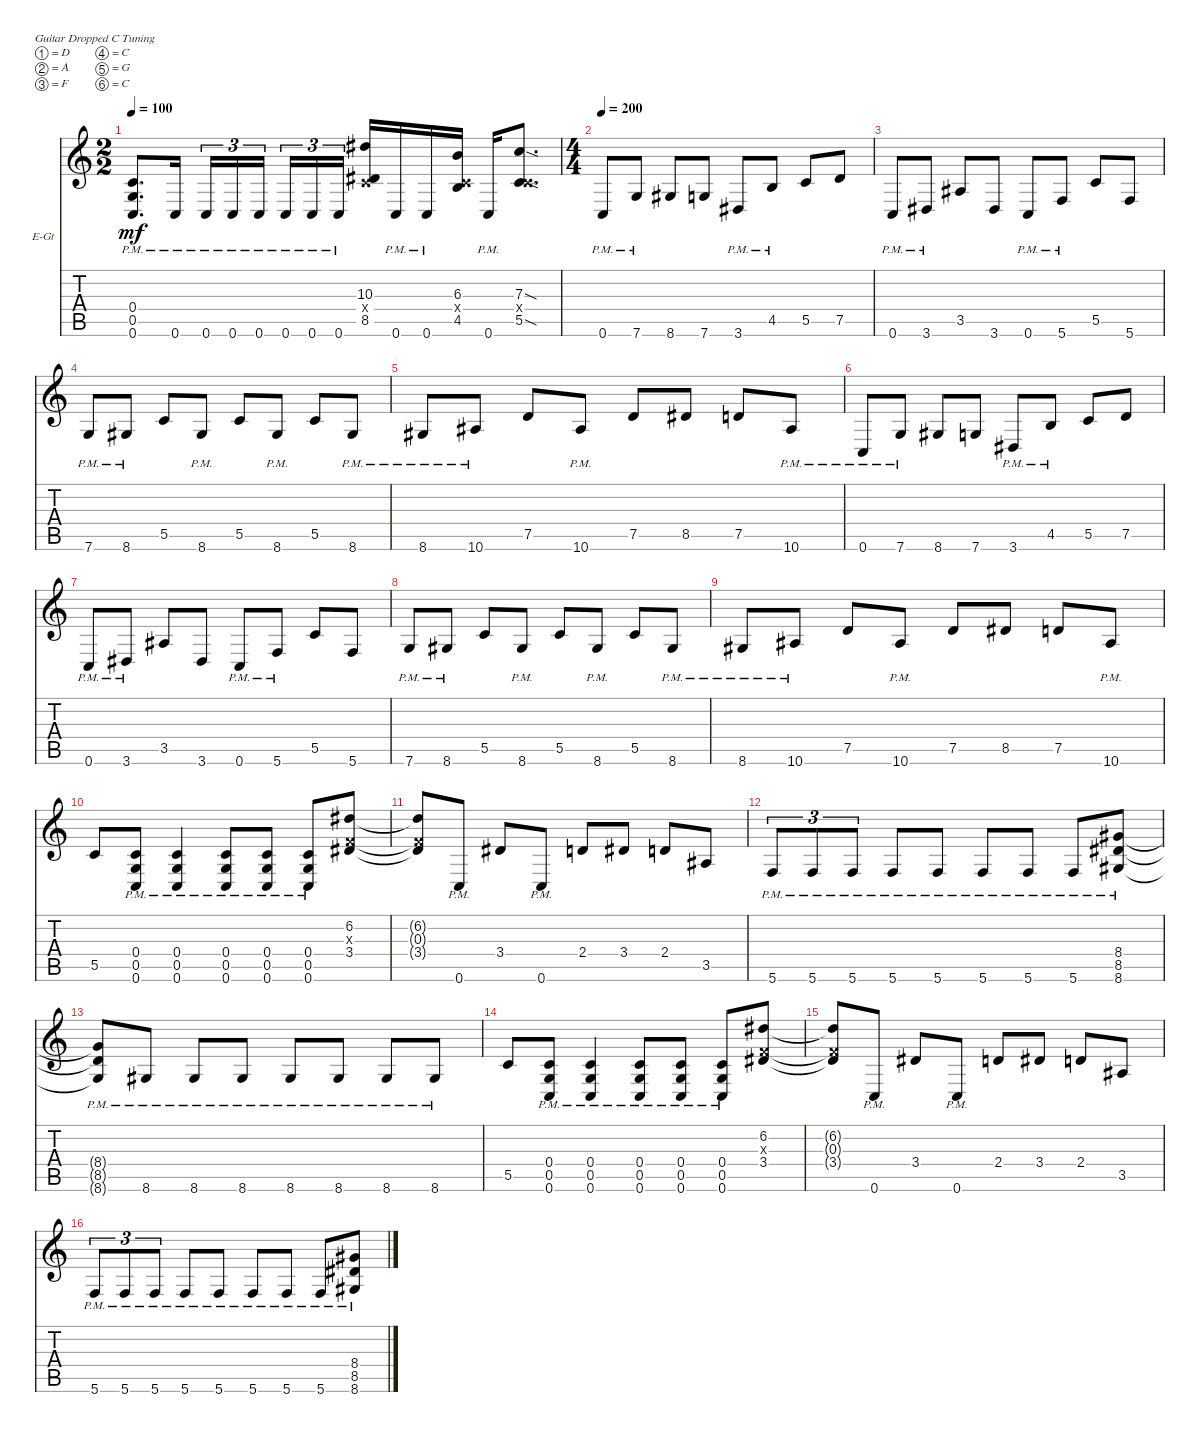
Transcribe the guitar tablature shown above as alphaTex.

\defaultSystemsLayout 4
\bracketExtendMode nobrackets
\firstSystemTrackNameOrientation horizontal
\otherSystemsTrackNameOrientation horizontal
\track ("Rhythm Guitar" "E-Gt") {instrument distortionguitar}
\staff {score tabs}
\tuning (D4 A3 F3 C3 G2 C2)
\ts (2 2)
\tempo 100
\clef g2
\ks c
(0.6{pm} 0.5{pm} 0.4{pm}).8{d dy mf} 0.6{pm}.16 0.6{pm}.16{tu (3 2)} 0.6{pm}.16{tu (3 2)} 0.6{pm}.16{tu (3 2)} 0.6{pm}.16{tu (3 2)} 0.6{pm}.16{tu (3 2)} 0.6{pm}.16{tu (3 2)} (8.5 10.3 0.4{x}).16 0.6{pm}.16 0.6{pm}.16 (4.5 6.3 0.4{x}).16 0.6{pm}.16 (5.5{sod} 7.3{sod} 0.4{x}).8{d} |
\ts (4 4)
\tempo 200
0.6{pm}.8 7.6{pm}.8 8.6.8 7.6.8 3.6{pm}.8 4.5{pm}.8 5.5.8 7.5.8 |
0.6{pm}.8 3.6{pm}.8 3.5.8 3.6.8 0.6{pm}.8 5.6{pm}.8 5.5.8 5.6.8 |
7.6{pm}.8 8.6{pm}.8 5.5.8 8.6{pm}.8 5.5.8 8.6{pm}.8 5.5.8 8.6{pm}.8 |
8.6{pm}.8 10.6{pm}.8 7.5.8 10.6{pm}.8 7.5.8 8.5.8 7.5.8 10.6{pm}.8 |
0.6{pm}.8 7.6{pm}.8 8.6.8 7.6.8 3.6{pm}.8 4.5{pm}.8 5.5.8 7.5.8 |
0.6{pm}.8 3.6{pm}.8 3.5.8 3.6.8 0.6{pm}.8 5.6{pm}.8 5.5.8 5.6.8 |
7.6{pm}.8 8.6{pm}.8 5.5.8 8.6{pm}.8 5.5.8 8.6{pm}.8 5.5.8 8.6{pm}.8 |
8.6{pm}.8 10.6{pm}.8 7.5.8 10.6{pm}.8 7.5.8 8.5.8 7.5.8 10.6{pm}.8 |
5.5.8 (0.6{pm} 0.4{pm} 0.5{pm}).8 (0.6{pm} 0.5{pm} 0.4{pm}).4 (0.6{pm} 0.4{pm} 0.5{pm}).8 (0.6{pm} 0.4{pm} 0.5{pm}).8 (0.6{pm} 0.4{pm} 0.5{pm}).8 (3.4 6.2 0.3{x}).8 |
(3.4{t} 6.2{t} 0.3{x t}).8 0.6{pm}.8 3.4.8 0.6{pm}.8 2.4.8 3.4.8 2.4.8 3.5.8 |
5.6{pm}.8{tu (3 2)} 5.6{pm}.8{tu (3 2)} 5.6{pm}.8{tu (3 2)} 5.6{pm}.8 5.6{pm}.8 5.6{pm}.8 5.6{pm}.8 5.6{pm}.8 (8.6{pm} 8.5 8.4).8 |
(8.6{pm t} 8.5{t} 8.4{t}).8 8.6{pm}.8 8.6{pm}.8 8.6{pm}.8 8.6{pm}.8 8.6{pm}.8 8.6{pm}.8 8.6{pm}.8 |
5.5.8 (0.6{pm} 0.4{pm} 0.5{pm}).8 (0.6{pm} 0.5{pm} 0.4{pm}).4 (0.6{pm} 0.4{pm} 0.5{pm}).8 (0.6{pm} 0.4{pm} 0.5{pm}).8 (0.6{pm} 0.4{pm} 0.5{pm}).8 (3.4 6.2 0.3{x}).8 |
(3.4{t} 6.2{t} 0.3{x t}).8 0.6{pm}.8 3.4.8 0.6{pm}.8 2.4.8 3.4.8 2.4.8 3.5.8 |
5.6{pm}.8{tu (3 2)} 5.6{pm}.8{tu (3 2)} 5.6{pm}.8{tu (3 2)} 5.6{pm}.8 5.6{pm}.8 5.6{pm}.8 5.6{pm}.8 5.6{pm}.8 (8.6{pm} 8.5 8.4).8
